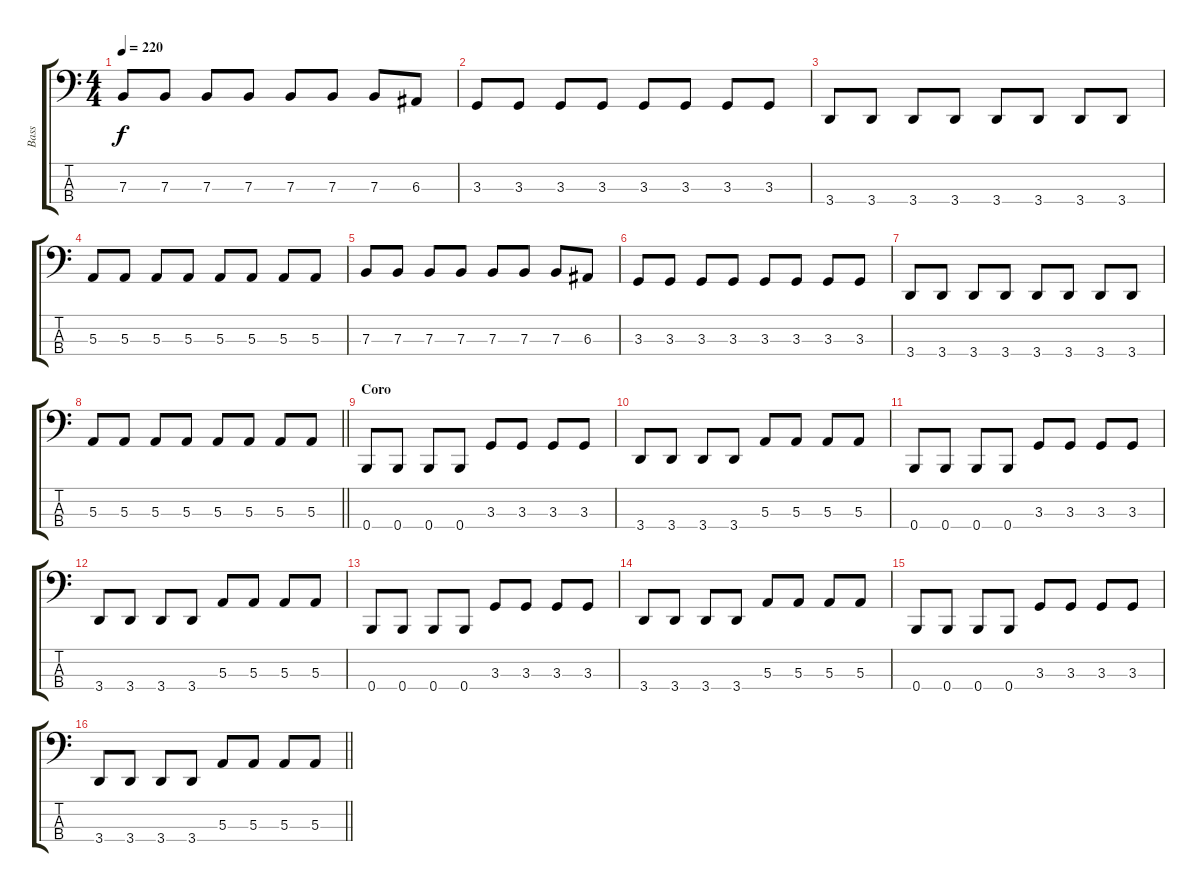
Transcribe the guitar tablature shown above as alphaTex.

\track ("Bass" "Bass") {instrument electricbassfinger}
\staff {score tabs}
\tuning (D2 A1 E1 B0) {hide}
\ts (4 4)
\tempo 220
\clef f4
\ks c
7.3.8{dy f} 7.3.8 7.3.8 7.3.8 7.3.8 7.3.8 7.3.8 6.3.8 |
3.3.8 3.3.8 3.3.8 3.3.8 3.3.8 3.3.8 3.3.8 3.3.8 |
3.4.8 3.4.8 3.4.8 3.4.8 3.4.8 3.4.8 3.4.8 3.4.8 |
5.3.8 5.3.8 5.3.8 5.3.8 5.3.8 5.3.8 5.3.8 5.3.8 |
7.3.8 7.3.8 7.3.8 7.3.8 7.3.8 7.3.8 7.3.8 6.3.8 |
3.3.8 3.3.8 3.3.8 3.3.8 3.3.8 3.3.8 3.3.8 3.3.8 |
3.4.8 3.4.8 3.4.8 3.4.8 3.4.8 3.4.8 3.4.8 3.4.8 |
\barLineRight lightlight
5.3.8 5.3.8 5.3.8 5.3.8 5.3.8 5.3.8 5.3.8 5.3.8 |
\section ("" "Coro")
0.4.8 0.4.8 0.4.8 0.4.8 3.3.8 3.3.8 3.3.8 3.3.8 |
3.4.8 3.4.8 3.4.8 3.4.8 5.3.8 5.3.8 5.3.8 5.3.8 |
0.4.8 0.4.8 0.4.8 0.4.8 3.3.8 3.3.8 3.3.8 3.3.8 |
3.4.8 3.4.8 3.4.8 3.4.8 5.3.8 5.3.8 5.3.8 5.3.8 |
0.4.8 0.4.8 0.4.8 0.4.8 3.3.8 3.3.8 3.3.8 3.3.8 |
3.4.8 3.4.8 3.4.8 3.4.8 5.3.8 5.3.8 5.3.8 5.3.8 |
0.4.8 0.4.8 0.4.8 0.4.8 3.3.8 3.3.8 3.3.8 3.3.8 |
\barLineRight lightlight
3.4.8 3.4.8 3.4.8 3.4.8 5.3.8 5.3.8 5.3.8 5.3.8
